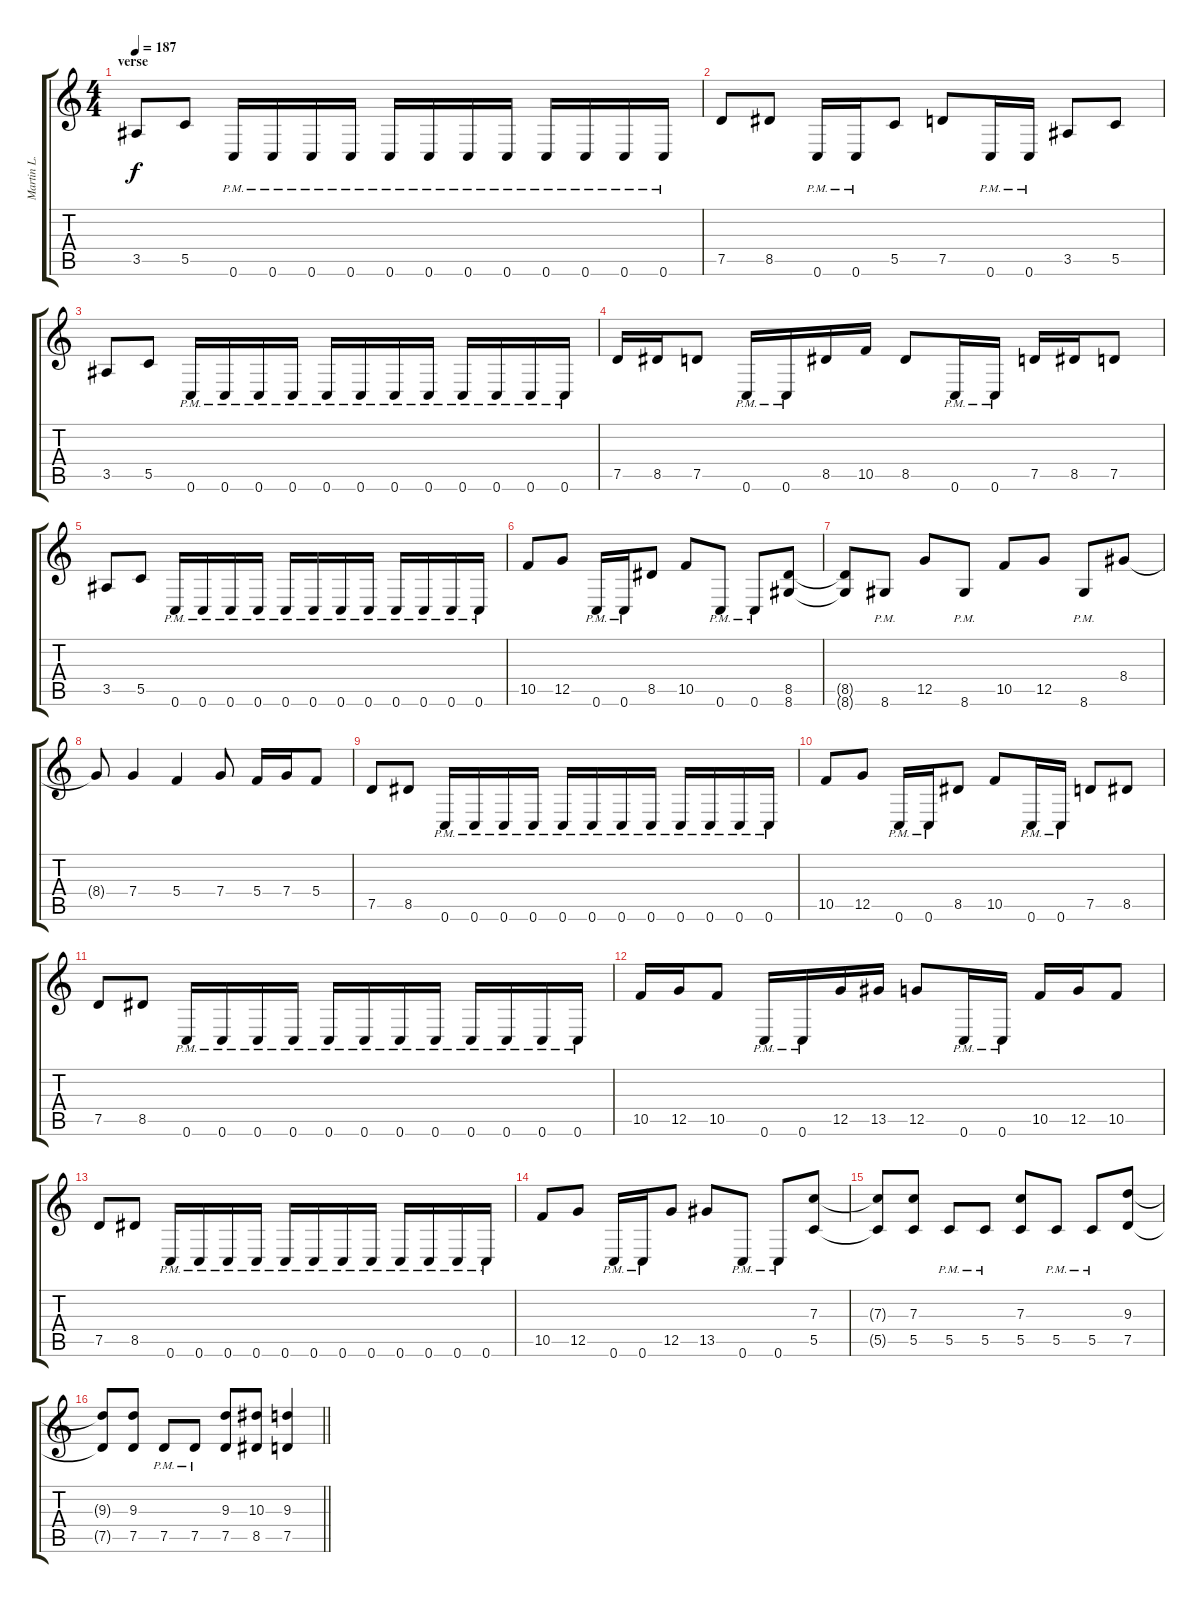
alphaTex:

\track ("Martin L." "Martin L.") {instrument distortionguitar}
\staff {score tabs}
\tuning (D4 A3 F3 C3 G2 C2) {hide}
\ts (4 4)
\section ("" "verse")
\tempo 187
\clef g2
\ks c
3.5.8{dy f} 5.5.8 0.6{pm}.16 0.6{pm}.16 0.6{pm}.16 0.6{pm}.16 0.6{pm}.16 0.6{pm}.16 0.6{pm}.16 0.6{pm}.16 0.6{pm}.16 0.6{pm}.16 0.6{pm}.16 0.6{pm}.16 |
7.5.8 8.5.8 0.6{pm}.16 0.6{pm}.16 5.5.8 7.5.8 0.6{pm}.16 0.6{pm}.16 3.5.8 5.5.8 |
3.5.8 5.5.8 0.6{pm}.16 0.6{pm}.16 0.6{pm}.16 0.6{pm}.16 0.6{pm}.16 0.6{pm}.16 0.6{pm}.16 0.6{pm}.16 0.6{pm}.16 0.6{pm}.16 0.6{pm}.16 0.6{pm}.16 |
7.5.16 8.5.16 7.5.8 0.6{pm}.16 0.6{pm}.16 8.5.16 10.5.16 8.5.8 0.6{pm}.16 0.6{pm}.16 7.5.16 8.5.16 7.5.8 |
3.5.8 5.5.8 0.6{pm}.16 0.6{pm}.16 0.6{pm}.16 0.6{pm}.16 0.6{pm}.16 0.6{pm}.16 0.6{pm}.16 0.6{pm}.16 0.6{pm}.16 0.6{pm}.16 0.6{pm}.16 0.6{pm}.16 |
10.5.8 12.5.8 0.6{pm}.16 0.6{pm}.16 8.5.8 10.5.8 0.6{pm}.8 0.6{pm}.8 (8.5 8.6).8 |
(8.5{t} 8.6{t}).8 8.6{pm}.8 12.5.8 8.6{pm}.8 10.5.8 12.5.8 8.6{pm}.8 8.4.8 |
8.4{t}.8 7.4.4 5.4.4 7.4.8 5.4.16 7.4.16 5.4.8 |
7.5.8 8.5.8 0.6{pm}.16 0.6{pm}.16 0.6{pm}.16 0.6{pm}.16 0.6{pm}.16 0.6{pm}.16 0.6{pm}.16 0.6{pm}.16 0.6{pm}.16 0.6{pm}.16 0.6{pm}.16 0.6{pm}.16 |
10.5.8 12.5.8 0.6{pm}.16 0.6{pm}.16 8.5.8 10.5.8 0.6{pm}.16 0.6{pm}.16 7.5.8 8.5.8 |
7.5.8 8.5.8 0.6{pm}.16 0.6{pm}.16 0.6{pm}.16 0.6{pm}.16 0.6{pm}.16 0.6{pm}.16 0.6{pm}.16 0.6{pm}.16 0.6{pm}.16 0.6{pm}.16 0.6{pm}.16 0.6{pm}.16 |
10.5.16 12.5.16 10.5.8 0.6{pm}.16 0.6{pm}.16 12.5.16 13.5.16 12.5.8 0.6{pm}.16 0.6{pm}.16 10.5.16 12.5.16 10.5.8 |
7.5.8 8.5.8 0.6{pm}.16 0.6{pm}.16 0.6{pm}.16 0.6{pm}.16 0.6{pm}.16 0.6{pm}.16 0.6{pm}.16 0.6{pm}.16 0.6{pm}.16 0.6{pm}.16 0.6{pm}.16 0.6{pm}.16 |
10.5.8 12.5.8 0.6{pm}.16 0.6{pm}.16 12.5.8 13.5.8 0.6{pm}.8 0.6{pm}.8 (7.3 5.5).8 |
(7.3{t} 5.5{t}).8 (7.3 5.5).8 5.5{pm}.8 5.5{pm}.8 (7.3 5.5).8 5.5{pm}.8 5.5{pm}.8 (9.3 7.5).8 |
\barLineRight lightlight
(9.3{t} 7.5{t}).8 (9.3 7.5).8 7.5{pm}.8 7.5{pm}.8 (9.3 7.5).8 (10.3 8.5).8 (9.3 7.5).4
